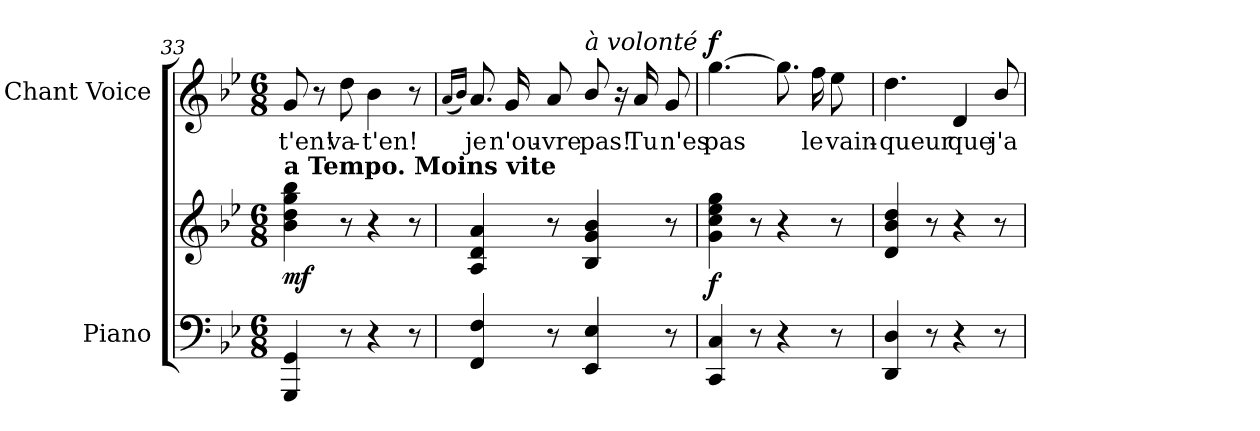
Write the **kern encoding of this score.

**kern	**kern	**dynam	**kern	**text	**dynam
*part2	*part2	*part2	*part1	*part1	*part1
*staff3	*staff2	*staff2/3	*staff1	*staff1	*staff1
*I"Piano	*	*	*I"Chant Voice	*	*
*I'Pno	*	*	*	*	*
*clefF4	*clefG2	*	*clefG2	*	*
*k[b-e-]	*k[b-e-]	*	*k[b-e-]	*	*
*M6/8	*M6/8	*	*M6/8	*	*
=33	=33	=33	=33	=33	=33
!	!LO:TX:a:B:t=a Tempo. Moins vite	!	!	!	!
!	!	!LO:DY:b	!	!LO:LY:b	!
4GGG/ 4GG/	4b-\ 4dd\ 4gg\ 4bb-\	mf	8g/	-t'en!	.
.	.	.	8r	.	.
!	!	!	!	!LO:LY:b	!
8r	8r	.	8dd\	va-	.
!	!	!	!	!LO:LY:b	!
4r	4r	.	4b-\	-t'en!	.
8r	8r	.	8r	.	.
!!LO:LB:g=z
=34	=34	=34	=34	=34	=34
.	.	.	(<16qa/LL	.	.
.	.	.	16qb-/JJ)	.	.
!	!	!	!	!LO:LY:b	!
4FF/ 4F/	4A/ 4d/ 4a/	.	8.a/	je	.
!	!	!	!	!LO:LY:b	!
.	.	.	16g/	n'ou-	.
!	!	!	!	!LO:LY:b	!
8r	8r	.	8a/	-vre	.
!	!	!	!LO:TX:a:i:t=à volonté	!	!
!	!	!	!	!LO:LY:b	!
4EE-/ 4E-/	4B-/ 4g/ 4b-/	.	8b-/	pas!	.
.	.	.	16r	.	.
!	!	!	!	!LO:LY:b	!
.	.	.	16a/	Tu	.
!	!	!	!	!LO:LY:b	!
8r	8r	.	8g/	n'es	.
=35	=35	=35	=35	=35	=35
!	!	!LO:DY:b	!	!LO:LY:b	!LO:DY:a
4CC/ 4C/	4g\ 4cc\ 4ee-\ 4gg\	f	[4.gg\	pas	f
8r	8r	.	.	.	.
4r	4r	.	8.gg\]	.	.
!	!	!	!	!LO:LY:b	!
.	.	.	16ff\	le	.
!	!	!	!	!LO:LY:b	!
8r	8r	.	8ee-\	vain-	.
=36	=36	=36	=36	=36	=36
!	!	!	!	!LO:LY:b	!
4DD/ 4D/	4d/ 4b-/ 4dd/	.	4.dd\	-queur	.
8r	8r	.	.	.	.
!	!	!	!	!LO:LY:b	!
4r	4r	.	4d/	que	.
!	!	!	!	!LO:LY:b	!
8r	8r	.	8b-/	j'a-	.
=	=	=	=	=	=
*-	*-	*-	*-	*-	*-
